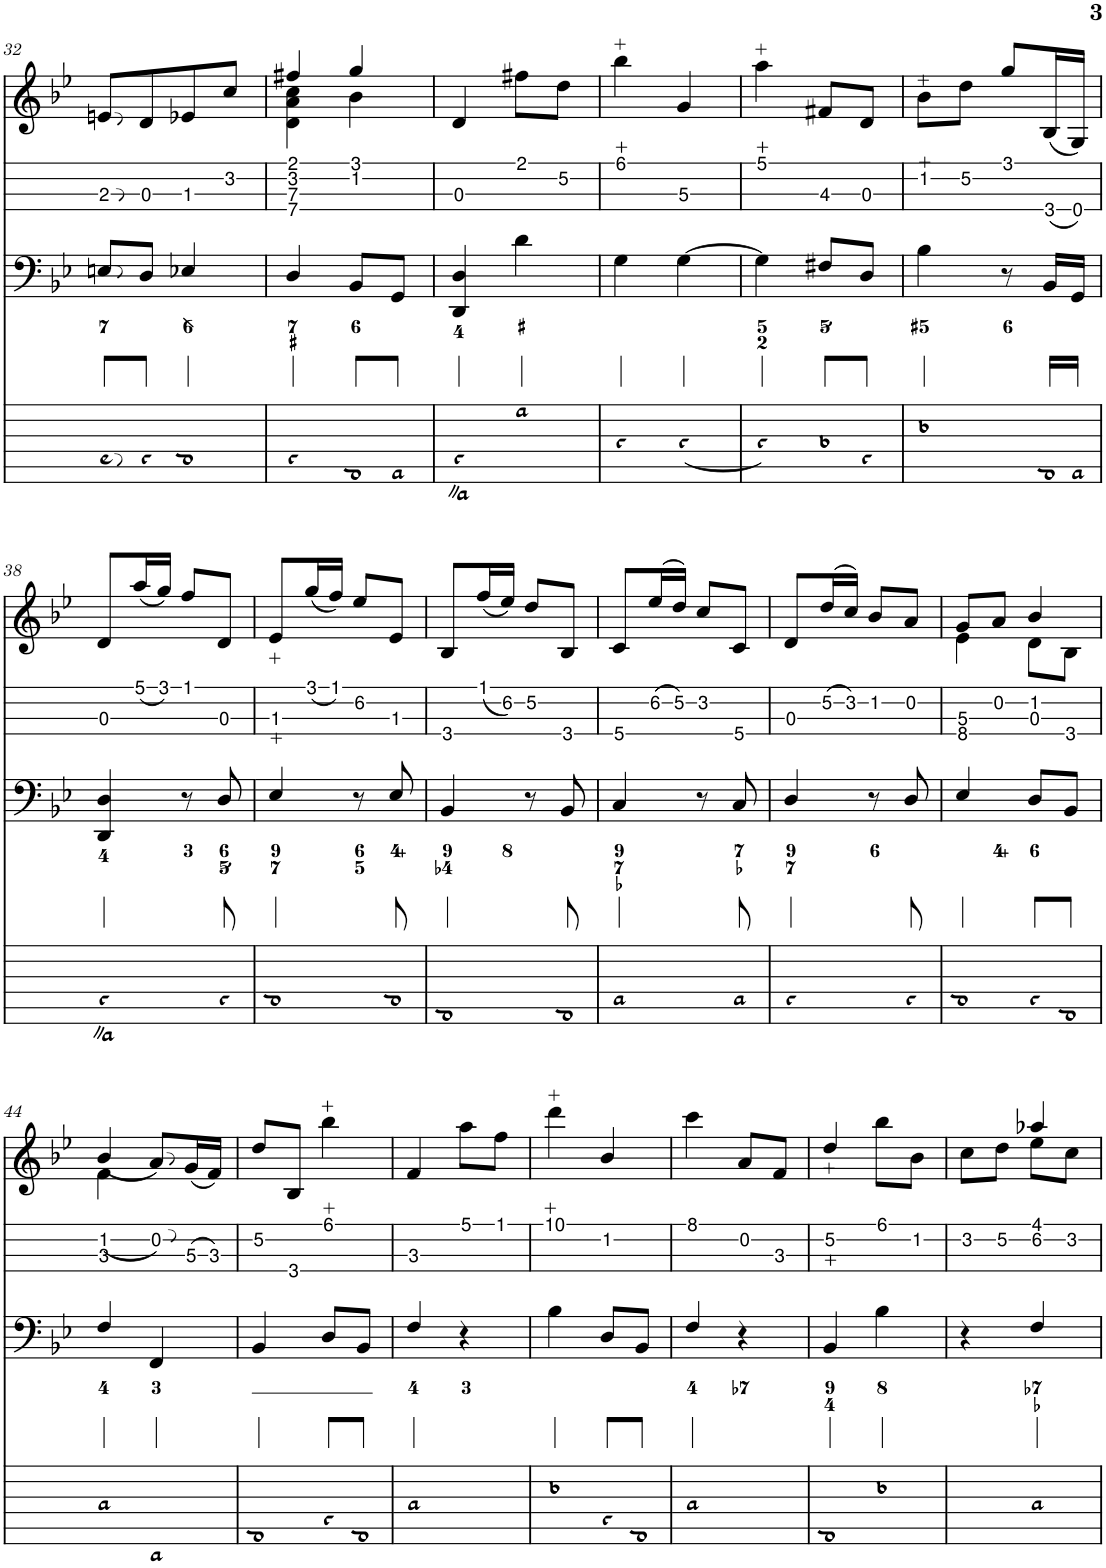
**kern	**kern	**kern	**kern
*part2	*part2	*part1	*part1
*staff4	*staff3	*staff2	*staff1
*I"Continuo	*	*I"Mandolína	*
!!LO:PB:g=z
*	*clefF4	*	*clefG2
*k[b-e-]	*k[b-e-]	*k[b-e-]	*k[b-e-]
*M2/4	*M2/4	*M2/4	*M2/4
=32	=32	=32	=32
8E/L	8En/L	8enL	8en/L
8D/J	8D/J	8dJ	8d/
4E-X/	4E-X/	8e-XL	8e-X/
.	.	8ccJ	8cc/J
=33	=33	=33	=33
*	*	*^	*^
4D/	4D/	4ff#X	4d 4a 4cc	4ff#X/	4d\ 4a\ 4cc\
8BB-/L	8BB-/L	4gg	4b-	4gg/	4b-\
8GG/J	8GG/J	.	.	.	.
*	*	*v	*v	*	*
*	*	*	*v	*v
=34	=34	=34	=34
4DD/ 4D/	4DD/ 4D/	4d	4d/
4d/	4d\	8ff#XL	8ff#X\L
.	.	8ddJ	8dd\J
=35	=35	=35	=35
4G/	4G\	4bb-	4bb-\
[4G/	[4G\	4g	4g/
=36	=36	=36	=36
4G/]	4G\]	4aa	4aa\
8F#X/L	8F#X/L	8f#XL	8f#X/L
8D/J	8D/J	8dJ	8d/J
=37	=37	=37	=37
4B-/	4B-\	8b-L	8b-\L
.	.	8ddJ	8dd\J
8r	8r	8ggL	8gg/L
16BB-/LL	16BB-/LL	16B-L	(<16B-/L
16GG/JJ	16GG/JJ	16GJJ	16G/JJ)
!!LO:LB:g=z
=38	=38	=38	=38
4DD/ 4D/	4DD/ 4D/	8dL	8d/L
.	.	16aaL	(<16aa/L
.	.	16ggJJ	16gg/JJ)
8r	8r	8ffL	8ff/L
8D/	8D/	8dJ	8d/J
=39	=39	=39	=39
4E-X/	4E-/	8e-L	8e-/L
.	.	16ggL	(<16gg/L
.	.	16ffJJ	16ff/JJ)
8r	8r	8ee-L	8ee-/L
8E-/	8E-/	8e-J	8e-/J
=40	=40	=40	=40
4BB-/	4BB-/	8B-L	8B-/L
.	.	16ffL	(<16ff/L
.	.	16ee-JJ	16ee-/JJ)
8r	8r	8ddL	8dd/L
8BB-/	8BB-/	8B-J	8B-/J
=41	=41	=41	=41
4C/	4C/	8cL	8c/L
.	.	16ee-L	(>16ee-/L
.	.	16ddJJ	16dd/JJ)
8r	8r	8ccL	8cc/L
8C/	8C/	8cJ	8c/J
=42	=42	=42	=42
4D/	4D/	8dL	8d/L
.	.	16ddL	(>16dd/L
.	.	16ccJJ	16cc/JJ)
8r	8r	8b-L	8b-/L
8D/	8D/	8aJ	8a/J
=43	=43	=43	=43
*	*	*^	*^
4E-X/	4E-/	8gL	4e-	8g/L	4e-\
.	.	8aJ	.	8a/J	.
8D/L	8D/L	4b-	8dL	4b-/	8d\L
8BB-/J	8BB-/J	.	8B-J	.	8B-\J
!!LO:LB:g=z	!!
=44	=44	=44	=44	=44	=44
4F/	4F/	4b-	4f	(<4b-/	4f\
4FF/	4FF/	8aL	4ryy	8a/L)	4ryy
.	.	16gL	.	(16g/L	.
.	.	16fJJ	.	16f/JJ)	.
*	*	*v	*v	*	*
*	*	*	*v	*v
=45	=45	=45	=45
4BB-/	4BB-/	8ddL	8dd/L
.	.	8B-J	8B-/J
8D/L	8D/L	4bb-	4bb-\
8BB-/J	8BB-/J	.	.
=46	=46	=46	=46
4F/	4F/	4f	4f/
4r	4r	8aaL	8aa\L
.	.	8ffJ	8ff\J
=47	=47	=47	=47
4B-/	4B-\	4ddd	4ddd\
8D/L	8D/L	4b-	4b-/
8BB-/J	8BB-/J	.	.
=48	=48	=48	=48
4F/	4F/	4ccc	4ccc\
4r	4r	8aL	8a/L
.	.	8fJ	8f/J
=49	=49	=49	=49
4BB-/	4BB-/	4dd	4dd/
4B-/	4B-\	8bb-L	8bb-\L
.	.	8b-J	8b-\J
=50	=50	=50	=50
*	*	*^	*^
4r	4r	8ccL	4ryy	8cc\L	4ryy
.	.	8ddJ	.	8dd\J	.
4F/	4F/	8ee-L	4aa-X	8ee-\L	4aa-X/
.	.	8ccJ	.	8cc\J	.
*	*	*v	*v	*	*
*	*	*	*v	*v
=	=	=	=
*-	*-	*-	*-
